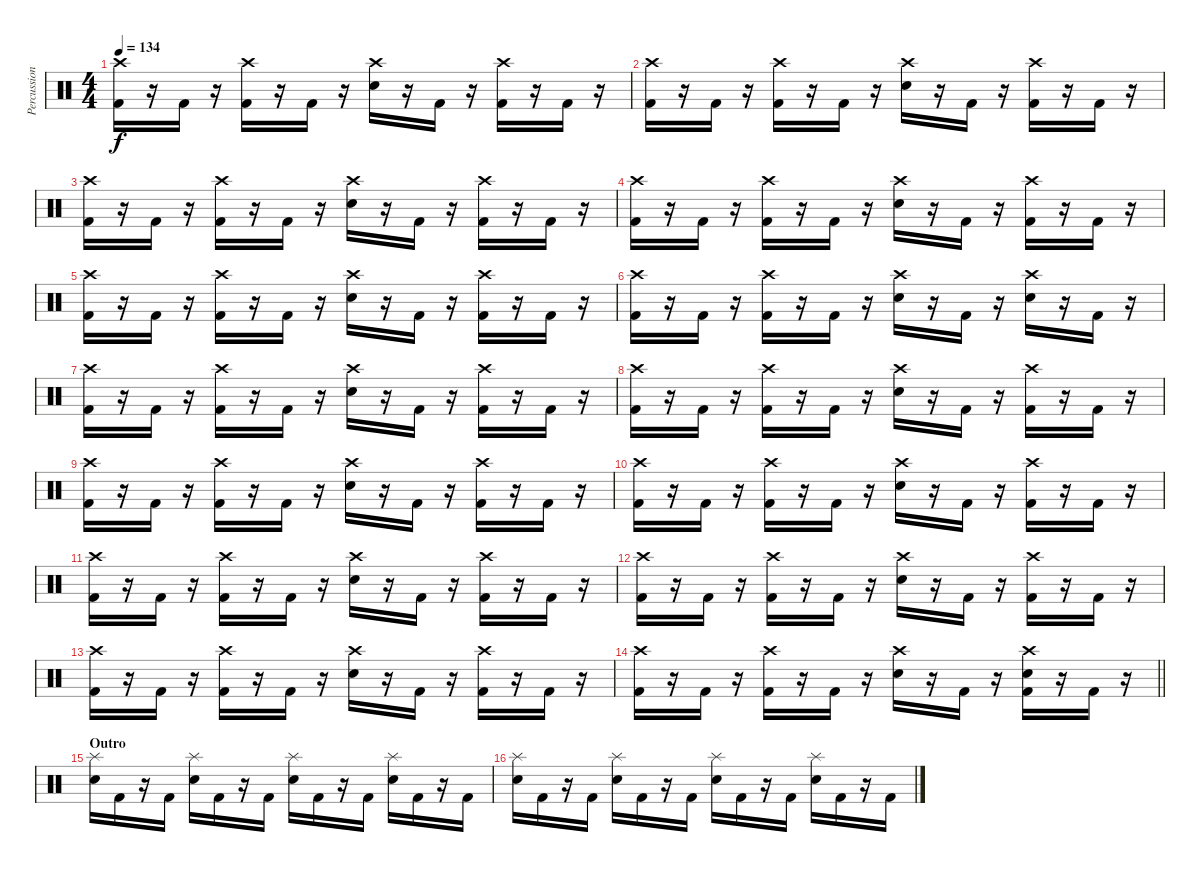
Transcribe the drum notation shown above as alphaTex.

\track ("Percussions" "Percussion") {instrument percussion}
\staff {score}
\articulation defaults
\ts (4 4)
\tempo 134
\clef neutral
\ks c
("Crash high (hit)" "Kick (hit) 2").16{dy f} r.16 "Kick (hit) 2".16 r.16 ("Crash high (hit)" "Kick (hit) 2").16 r.16 "Kick (hit) 2".16 r.16 ("Crash high (hit)" "Electric Snare (hit)").16 r.16 "Kick (hit) 2".16 r.16 ("Crash high (hit)" "Kick (hit) 2").16 r.16 "Kick (hit) 2".16 r.16 |
("Crash high (hit)" "Kick (hit) 2").16 r.16 "Kick (hit) 2".16 r.16 ("Crash high (hit)" "Kick (hit) 2").16 r.16 "Kick (hit) 2".16 r.16 ("Crash high (hit)" "Electric Snare (hit)").16 r.16 "Kick (hit) 2".16 r.16 ("Crash high (hit)" "Kick (hit) 2").16 r.16 "Kick (hit) 2".16 r.16 |
("Crash high (hit)" "Kick (hit) 2").16 r.16 "Kick (hit) 2".16 r.16 ("Crash high (hit)" "Kick (hit) 2").16 r.16 "Kick (hit) 2".16 r.16 ("Crash high (hit)" "Electric Snare (hit)").16 r.16 "Kick (hit) 2".16 r.16 ("Crash high (hit)" "Kick (hit) 2").16 r.16 "Kick (hit) 2".16 r.16 |
("Crash high (hit)" "Kick (hit) 2").16 r.16 "Kick (hit) 2".16 r.16 ("Crash high (hit)" "Kick (hit) 2").16 r.16 "Kick (hit) 2".16 r.16 ("Crash high (hit)" "Electric Snare (hit)").16 r.16 "Kick (hit) 2".16 r.16 ("Crash high (hit)" "Kick (hit) 2").16 r.16 "Kick (hit) 2".16 r.16 |
("Crash high (hit)" "Kick (hit) 2").16 r.16 "Kick (hit) 2".16 r.16 ("Crash high (hit)" "Kick (hit) 2").16 r.16 "Kick (hit) 2".16 r.16 ("Crash high (hit)" "Electric Snare (hit)").16 r.16 "Kick (hit) 2".16 r.16 ("Crash high (hit)" "Kick (hit) 2").16 r.16 "Kick (hit) 2".16 r.16 |
("Crash high (hit)" "Kick (hit) 2").16 r.16 "Kick (hit) 2".16 r.16 ("Crash high (hit)" "Kick (hit) 2").16 r.16 "Kick (hit) 2".16 r.16 ("Crash high (hit)" "Electric Snare (hit)").16 r.16 "Kick (hit) 2".16 r.16 ("Crash high (hit)" "Electric Snare (hit)").16 r.16 "Kick (hit) 2".16 r.16 |
("Crash high (hit)" "Kick (hit) 2").16 r.16 "Kick (hit) 2".16 r.16 ("Crash high (hit)" "Kick (hit) 2").16 r.16 "Kick (hit) 2".16 r.16 ("Crash high (hit)" "Electric Snare (hit)").16 r.16 "Kick (hit) 2".16 r.16 ("Crash high (hit)" "Kick (hit) 2").16 r.16 "Kick (hit) 2".16 r.16 |
("Crash high (hit)" "Kick (hit) 2").16 r.16 "Kick (hit) 2".16 r.16 ("Crash high (hit)" "Kick (hit) 2").16 r.16 "Kick (hit) 2".16 r.16 ("Crash high (hit)" "Electric Snare (hit)").16 r.16 "Kick (hit) 2".16 r.16 ("Crash high (hit)" "Kick (hit) 2").16 r.16 "Kick (hit) 2".16 r.16 |
("Crash high (hit)" "Kick (hit) 2").16 r.16 "Kick (hit) 2".16 r.16 ("Crash high (hit)" "Kick (hit) 2").16 r.16 "Kick (hit) 2".16 r.16 ("Crash high (hit)" "Electric Snare (hit)").16 r.16 "Kick (hit) 2".16 r.16 ("Crash high (hit)" "Kick (hit) 2").16 r.16 "Kick (hit) 2".16 r.16 |
("Crash high (hit)" "Kick (hit) 2").16 r.16 "Kick (hit) 2".16 r.16 ("Crash high (hit)" "Kick (hit) 2").16 r.16 "Kick (hit) 2".16 r.16 ("Crash high (hit)" "Electric Snare (hit)").16 r.16 "Kick (hit) 2".16 r.16 ("Crash high (hit)" "Kick (hit) 2").16 r.16 "Kick (hit) 2".16 r.16 |
("Crash high (hit)" "Kick (hit) 2").16 r.16 "Kick (hit) 2".16 r.16 ("Crash high (hit)" "Kick (hit) 2").16 r.16 "Kick (hit) 2".16 r.16 ("Crash high (hit)" "Electric Snare (hit)").16 r.16 "Kick (hit) 2".16 r.16 ("Crash high (hit)" "Kick (hit) 2").16 r.16 "Kick (hit) 2".16 r.16 |
("Crash high (hit)" "Kick (hit) 2").16 r.16 "Kick (hit) 2".16 r.16 ("Crash high (hit)" "Kick (hit) 2").16 r.16 "Kick (hit) 2".16 r.16 ("Crash high (hit)" "Electric Snare (hit)").16 r.16 "Kick (hit) 2".16 r.16 ("Crash high (hit)" "Kick (hit) 2").16 r.16 "Kick (hit) 2".16 r.16 |
("Crash high (hit)" "Kick (hit) 2").16 r.16 "Kick (hit) 2".16 r.16 ("Crash high (hit)" "Kick (hit) 2").16 r.16 "Kick (hit) 2".16 r.16 ("Crash high (hit)" "Electric Snare (hit)").16 r.16 "Kick (hit) 2".16 r.16 ("Crash high (hit)" "Kick (hit) 2").16 r.16 "Kick (hit) 2".16 r.16 |
\barLineRight lightlight
("Crash high (hit)" "Kick (hit) 2").16 r.16 "Kick (hit) 2".16 r.16 ("Crash high (hit)" "Kick (hit) 2").16 r.16 "Kick (hit) 2".16 r.16 ("Crash high (hit)" "Electric Snare (hit)").16 r.16 "Kick (hit) 2".16 r.16 ("Crash high (hit)" "Electric Snare (hit)" "Kick (hit) 2").16 r.16 "Kick (hit) 2".16 r.16 |
\section ("" "Outro")
("Splash (hit)" "Electric Snare (hit)").16 "Kick (hit) 2".16 r.16 "Kick (hit) 2".16 ("Splash (hit)" "Electric Snare (hit)").16 "Kick (hit) 2".16 r.16 "Kick (hit) 2".16 ("Splash (hit)" "Electric Snare (hit)").16 "Kick (hit) 2".16 r.16 "Kick (hit) 2".16 ("Splash (hit)" "Electric Snare (hit)").16 "Kick (hit) 2".16 r.16 "Kick (hit) 2".16 |
("Splash (hit)" "Electric Snare (hit)").16 "Kick (hit) 2".16 r.16 "Kick (hit) 2".16 ("Splash (hit)" "Electric Snare (hit)").16 "Kick (hit) 2".16 r.16 "Kick (hit) 2".16 ("Splash (hit)" "Electric Snare (hit)").16 "Kick (hit) 2".16 r.16 "Kick (hit) 2".16 ("Splash (hit)" "Electric Snare (hit)").16 "Kick (hit) 2".16 r.16 "Kick (hit) 2".16
